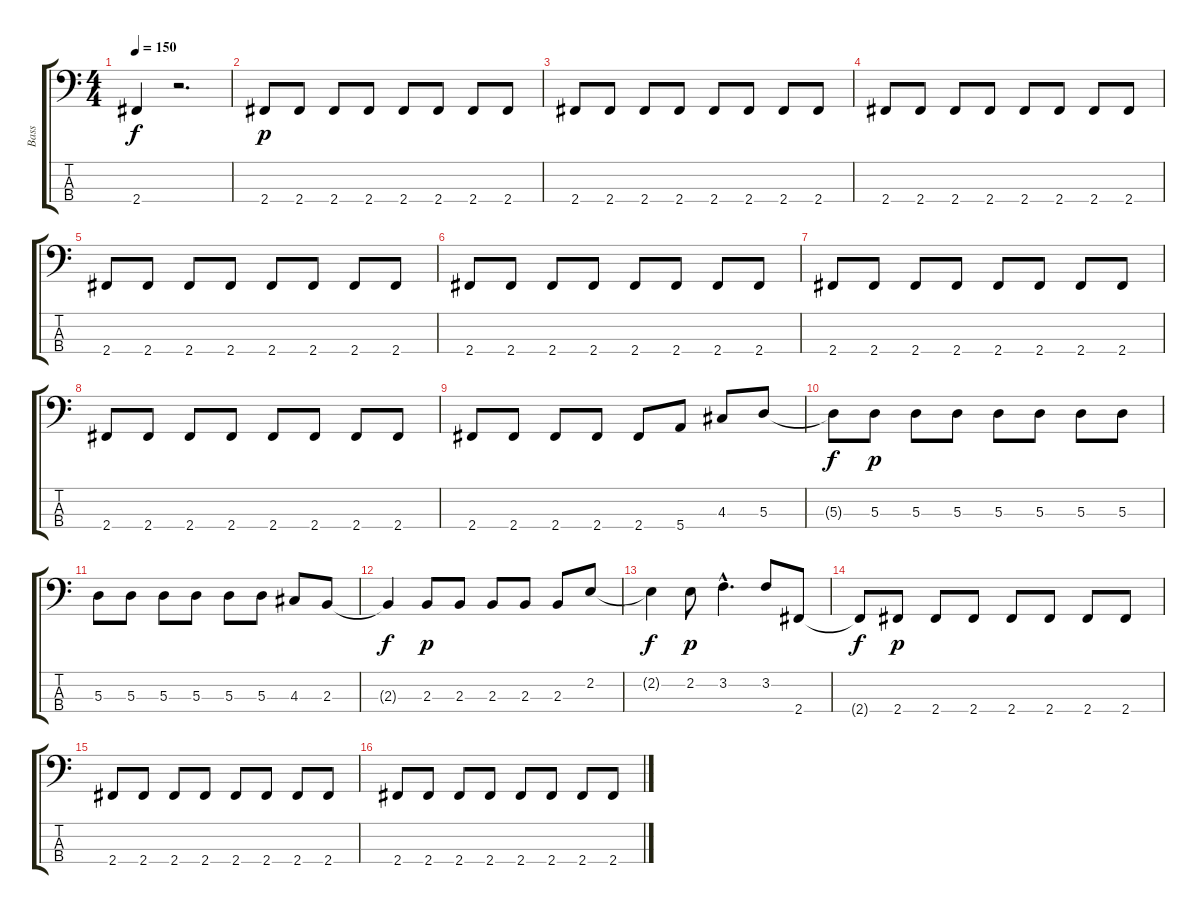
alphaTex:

\track ("Bass" "Bass") {instrument electricbasspick}
\staff {score tabs}
\tuning (G2 D2 A1 E1) {hide}
\ts (4 4)
\tempo 150
\clef f4
\ks c
2.4{t}.4{dy f} r.2{d} |
2.4.8{dy p} 2.4.8 2.4.8 2.4.8 2.4.8 2.4.8 2.4.8 2.4.8 |
2.4.8 2.4.8 2.4.8 2.4.8 2.4.8 2.4.8 2.4.8 2.4.8 |
2.4.8 2.4.8 2.4.8 2.4.8 2.4.8 2.4.8 2.4.8 2.4.8 |
2.4.8 2.4.8 2.4.8 2.4.8 2.4.8 2.4.8 2.4.8 2.4.8 |
2.4.8 2.4.8 2.4.8 2.4.8 2.4.8 2.4.8 2.4.8 2.4.8 |
2.4.8 2.4.8 2.4.8 2.4.8 2.4.8 2.4.8 2.4.8 2.4.8 |
2.4.8 2.4.8 2.4.8 2.4.8 2.4.8 2.4.8 2.4.8 2.4.8 |
2.4.8 2.4.8 2.4.8 2.4.8 2.4.8 5.4.8 4.3.8 5.3.8 |
5.3{t}.8{dy f} 5.3.8{dy p} 5.3.8 5.3.8 5.3.8 5.3.8 5.3.8 5.3.8 |
5.3.8 5.3.8 5.3.8 5.3.8 5.3.8 5.3.8 4.3.8 2.3.8 |
2.3{t}.4{dy f} 2.3.8{dy p} 2.3.8 2.3.8 2.3.8 2.3.8 2.2.8 |
2.2{t}.4{dy f} 2.2.8{dy p} 3.2{hac}.4{d} 3.2.8 2.4.8 |
2.4{t}.8{dy f} 2.4.8{dy p} 2.4.8 2.4.8 2.4.8 2.4.8 2.4.8 2.4.8 |
2.4.8 2.4.8 2.4.8 2.4.8 2.4.8 2.4.8 2.4.8 2.4.8 |
2.4.8 2.4.8 2.4.8 2.4.8 2.4.8 2.4.8 2.4.8 2.4.8
